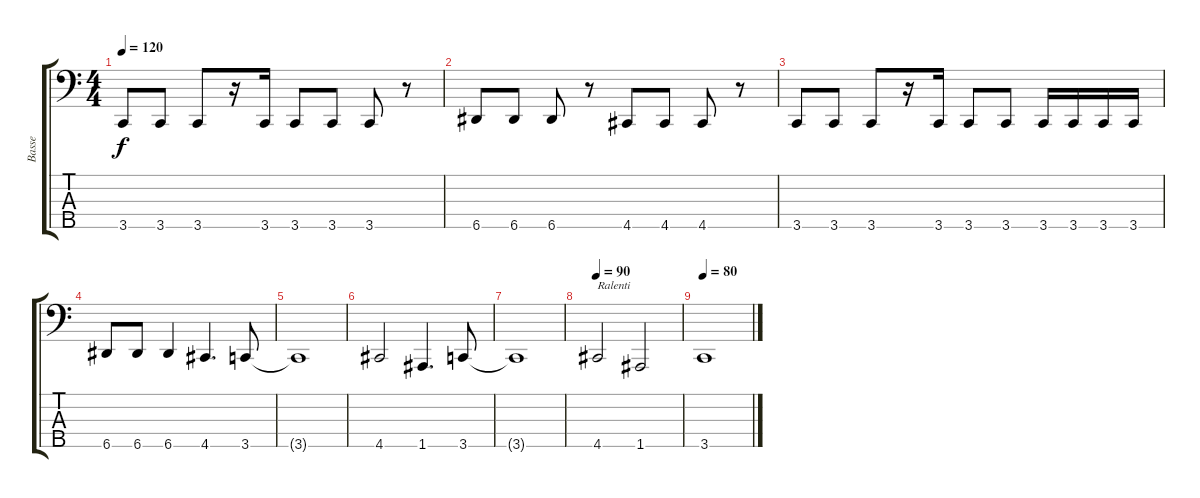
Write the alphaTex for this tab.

\track ("Basse" "Basse") {instrument electricbassfinger}
\staff {score tabs}
\tuning (G2 D2 A1 E1 A0) {hide}
\ts (4 4)
\tempo 120
\clef f4
\ks c
3.5.8{dy f} 3.5.8 3.5.8 r.16 3.5.16 3.5.8 3.5.8 3.5.8 r.8 |
6.5.8 6.5.8 6.5.8 r.8 4.5.8 4.5.8 4.5.8 r.8 |
3.5.8 3.5.8 3.5.8 r.16 3.5.16 3.5.8 3.5.8 3.5.16 3.5.16 3.5.16 3.5.16 |
6.5.8 6.5.8 6.5.4 4.5.4{d} 3.5.8 |
3.5{t}.1 |
4.5.2 1.5.4{d} 3.5.8 |
3.5{t}.1 |
\tempo 90
4.5.2{txt "Ralenti"} 1.5.2 |
\tempo 80
3.5.1
